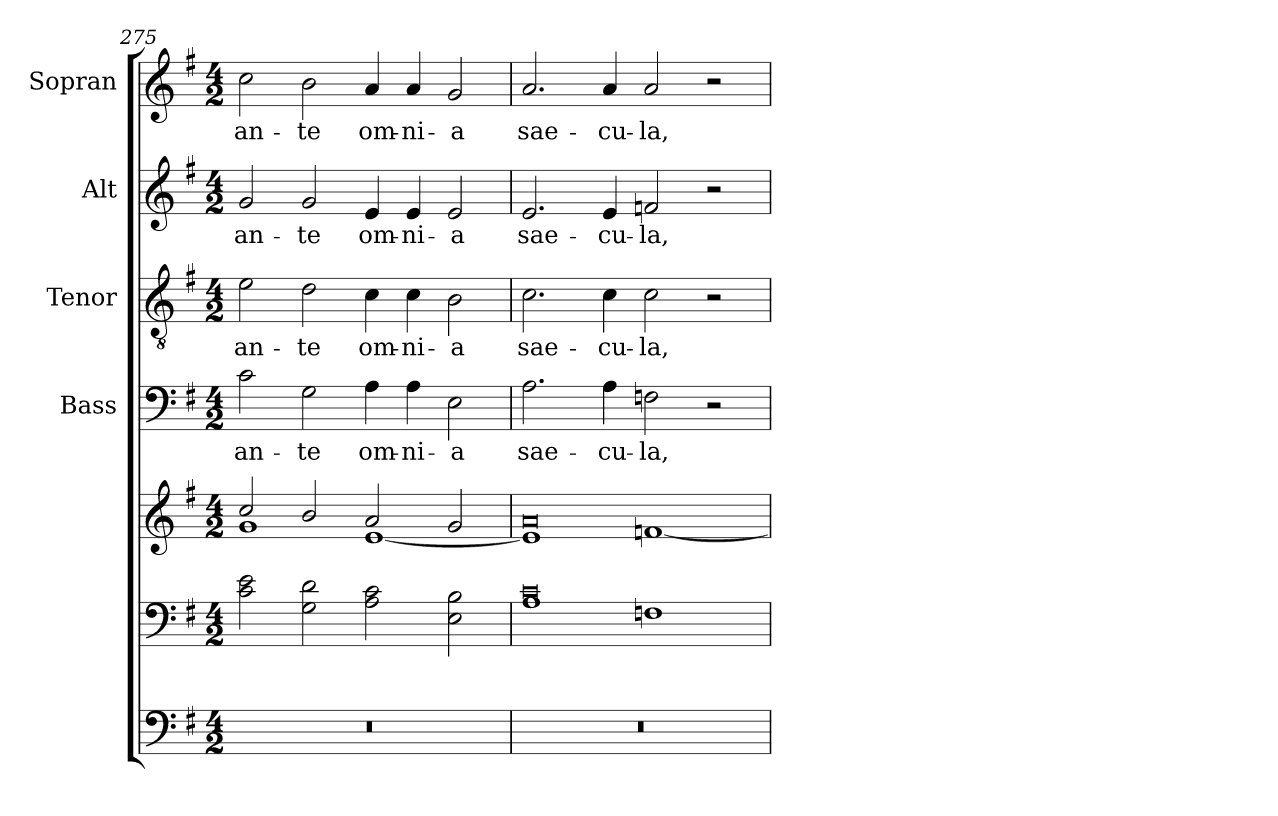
**kern	**kern	**kern	**kern	**text	**kern	**text	**kern	**text	**kern	**text
*part6	*part5	*part5	*part4	*part4	*part3	*part3	*part2	*part2	*part1	*part1
*staff7	*staff6	*staff5	*staff4	*staff4	*staff3	*staff3	*staff2	*staff2	*staff1	*staff1
*	*	*	*I"Bass	*	*I"Tenor	*	*I"Alt	*	*I"Sopran	*
*	*	*	*I'B.	*	*I'T.	*	*I'A.	*	*I'S.	*
*clefF4	*clefF4	*clefG2	*clefF4	*	*clefGv2	*	*clefG2	*	*clefG2	*
*k[f#]	*k[f#]	*k[f#]	*k[f#]	*	*k[f#]	*	*k[f#]	*	*k[f#]	*
*G:	*G:	*G:	*G:	*	*G:	*	*G:	*	*G:	*
*M4/2	*M4/2	*M4/2	*M4/2	*	*M4/2	*	*M4/2	*	*M4/2	*
=275	=275	=275	=275	=275	=275	=275	=275	=275	=275	=275
*	*	*^	*	*	*	*	*	*	*	*
!	!	!	!	!	!LO:LY:b	!	!LO:LY:b	!	!LO:LY:b	!	!LO:LY:b
0r	2c\ 2e\	2cc/	1g	2c\	an-	2e\	an-	2g/	an-	2cc\	an-
!	!	!	!	!	!LO:LY:b	!	!LO:LY:b	!	!LO:LY:b	!	!LO:LY:b
.	2G\ 2d\	2b/	.	2G\	-te	2d\	-te	2g/	-te	2b\	-te
!	!	!	!	!	!LO:LY:b	!	!LO:LY:b	!	!LO:LY:b	!	!LO:LY:b
.	2A\ 2c\	2a/	[<1e	4A\	om-	4c\	om-	4e/	om-	4a/	om-
!	!	!	!	!	!LO:LY:b	!	!LO:LY:b	!	!LO:LY:b	!	!LO:LY:b
.	.	.	.	4A\	-ni-	4c\	-ni-	4e/	-ni-	4a/	-ni-
!	!	!	!	!	!LO:LY:b	!	!LO:LY:b	!	!LO:LY:b	!	!LO:LY:b
.	2E\ 2B\	2g/	.	2E\	-a	2B\	-a	2e/	-a	2g/	-a
!!LO:PB:g=z
=276	=276	=276	=276	=276	=276	=276	=276	=276	=276	=276	=276
*	*^	*	*	*	*	*	*	*	*	*	*
!	!	!	!	!	!	!LO:LY:b	!	!LO:LY:b	!	!LO:LY:b	!	!LO:LY:b
0r	0c	1A	0a	1e]	2.A\	sae-	2.c\	sae-	2.e/	sae-	2.a/	sae-
!	!	!	!	!	!	!LO:LY:b	!	!LO:LY:b	!	!LO:LY:b	!	!LO:LY:b
.	.	.	.	.	4A\	-cu-	4c\	-cu-	4e/	-cu-	4a/	-cu-
!	!	!	!	!	!	!LO:LY:b	!	!LO:LY:b	!	!LO:LY:b	!	!LO:LY:b
.	.	1Fn	.	[<1fn	2Fn\	-la,	2c\	-la,	2fn/	-la,	2a/	-la,
.	.	.	.	.	2r	.	2r	.	2r	.	2r	.
*	*v	*v	*	*	*	*	*	*	*	*	*	*
*	*	*v	*v	*	*	*	*	*	*	*	*
=	=	=	=	=	=	=	=	=	=	=
*-	*-	*-	*-	*-	*-	*-	*-	*-	*-	*-
